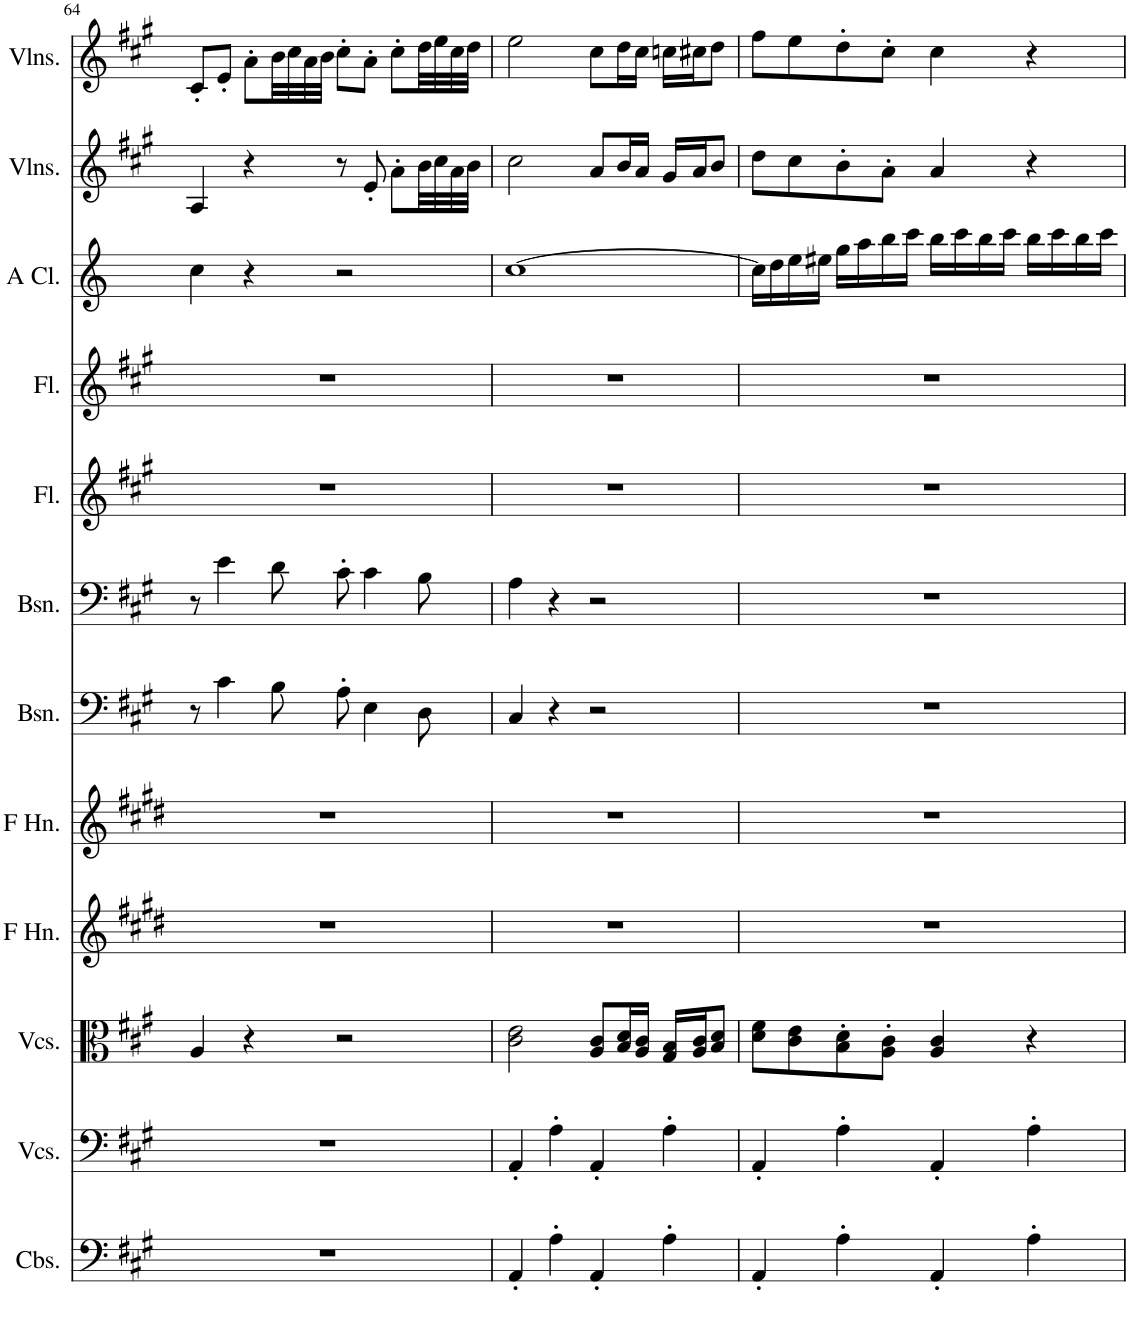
**kern	**kern	**kern	**kern	**kern	**kern	**kern	**kern	**kern	**kern	**kern	**kern
*part12	*part11	*part10	*part9	*part8	*part7	*part6	*part5	*part4	*part3	*part2	*part1
*staff12	*staff11	*staff10	*staff9	*staff8	*staff7	*staff6	*staff5	*staff4	*staff3	*staff2	*staff1
*I"Contrabasses, Contrabass	*I"Violoncellos, Cello	*I"Violoncellos, Viola	*I"Horn in F, A Horn 2	*I"Horn in F, A Horn 1	*I"Bassoon, Bassoon 2	*I"Bassoon, Bassoon 1	*I"Flute, Flute 2	*I"Flute, Flute 1	*I"A Clarinet, Solo A Clarinet	*I"Violins, Violin 2	*I"Violins, Violin 1
*I'Cbs.	*I'Vcs.	*I'Vcs.	*I'F Hn.	*I'F Hn.	*I'Bsn.	*I'Bsn.	*I'Fl.	*I'Fl.	*I'A Cl.	*I'Vlns.	*I'Vlns.
!!LO:PB:g=z
*clefF4	*clefF4	*clefC3	*clefG2	*clefG2	*clefF4	*clefF4	*clefG2	*clefG2	*clefG2	*clefG2	*clefG2
*Trd7c12	*	*	*Trd4c7	*Trd4c7	*	*	*	*	*Trd2c3	*	*
*k[f#c#g#]	*k[f#c#g#]	*k[f#c#g#]	*k[f#c#g#d#]	*k[f#c#g#d#]	*k[f#c#g#]	*k[f#c#g#]	*k[f#c#g#]	*k[f#c#g#]	*k[]	*k[f#c#g#]	*k[f#c#g#]
*M4/4	*M4/4	*M4/4	*M4/4	*M4/4	*M4/4	*M4/4	*M4/4	*M4/4	*M4/4	*M4/4	*M4/4
=64	=64	=64	=64	=64	=64	=64	=64	=64	=64	=64	=64
1r	1r	4A/	1r	1r	8r	8r	1r	1r	4cc\	4A/	8c#'/L
.	.	.	.	.	4c#\	4e\	.	.	.	.	8e'/J
.	.	4r	.	.	.	.	.	.	4r	4r	8a'\L
.	.	.	.	.	8B\	8d\	.	.	.	.	32b\LL
.	.	.	.	.	.	.	.	.	.	.	32cc#\
.	.	.	.	.	.	.	.	.	.	.	32a\
.	.	.	.	.	.	.	.	.	.	.	32b\JJJ
.	.	2r	.	.	8A'\	8c#'\	.	.	2r	8r	8cc#'\L
.	.	.	.	.	4E\	4c#\	.	.	.	8e'/	8a'\J
.	.	.	.	.	.	.	.	.	.	8a'\L	8cc#'\L
.	.	.	.	.	8D\	8B\	.	.	.	32b\LL	32dd\LL
.	.	.	.	.	.	.	.	.	.	32cc#\	32ee\
.	.	.	.	.	.	.	.	.	.	32a\	32cc#\
.	.	.	.	.	.	.	.	.	.	32b\JJJ	32dd\JJJ
=65	=65	=65	=65	=65	=65	=65	=65	=65	=65	=65	=65
4AA'/	4AA'/	2c#\ 2e\	1r	1r	4C#/	4A\	1r	1r	[1cc	2cc#\	2ee\
4A'\	4A'\	.	.	.	4r	4r	.	.	.	.	.
4AA'/	4AA'/	8A/ 8c#/L	.	.	2r	2r	.	.	.	8a/L	8cc#\L
.	.	16B/ 16d/L	.	.	.	.	.	.	.	16b/L	16dd\L
.	.	16A/ 16c#/JJ	.	.	.	.	.	.	.	16a/JJ	16cc#\JJ
4A'\	4A'\	16G#/ 16B/LL	.	.	.	.	.	.	.	16g#/LL	16ccn\LL
.	.	16A/ 16c#/J	.	.	.	.	.	.	.	16a/J	16cc#X\J
.	.	8B/ 8d/J	.	.	.	.	.	.	.	8b/J	8dd\J
=66	=66	=66	=66	=66	=66	=66	=66	=66	=66	=66	=66
4AA'/	4AA'/	8d\ 8f#\L	1r	1r	1r	1r	1r	1r	16cc\LL]	8dd\L	8ff#\L
.	.	.	.	.	.	.	.	.	16dd\	.	.
.	.	8c#\ 8e\	.	.	.	.	.	.	16ee\	8cc#\	8ee\
.	.	.	.	.	.	.	.	.	16ee#X\JJ	.	.
4A'\	4A'\	8B\' 8d\'	.	.	.	.	.	.	16gg\LL	8b'\	8dd'\
.	.	.	.	.	.	.	.	.	16aa\	.	.
.	.	8A\' 8c#\'J	.	.	.	.	.	.	16bb\	8a'\J	8cc#'\J
.	.	.	.	.	.	.	.	.	16ccc\JJ	.	.
4AA'/	4AA'/	4A/ 4c#/	.	.	.	.	.	.	16bb\LL	4a/	4cc#\
.	.	.	.	.	.	.	.	.	16ccc\	.	.
.	.	.	.	.	.	.	.	.	16bb\	.	.
.	.	.	.	.	.	.	.	.	16ccc\JJ	.	.
4A'\	4A'\	4r	.	.	.	.	.	.	16bb\LL	4r	4r
.	.	.	.	.	.	.	.	.	16ccc\	.	.
.	.	.	.	.	.	.	.	.	16bb\	.	.
.	.	.	.	.	.	.	.	.	16ccc\JJ	.	.
=	=	=	=	=	=	=	=	=	=	=	=
*-	*-	*-	*-	*-	*-	*-	*-	*-	*-	*-	*-
